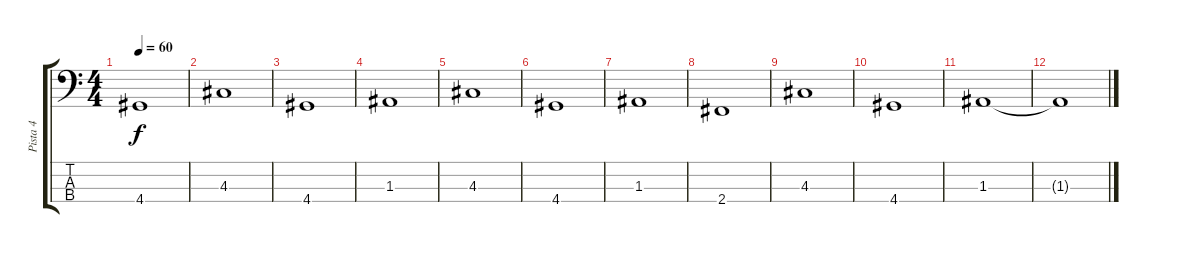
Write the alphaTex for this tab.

\track ("Pista 4" "Pista 4") {instrument fretlessbass}
\staff {score tabs}
\tuning (G2 D2 A1 E1) {hide}
\ts (4 4)
\tempo 60
\clef f4
\ks c
4.4.1{dy f} |
4.3.1 |
4.4.1 |
1.3.1 |
4.3.1 |
4.4.1 |
1.3.1 |
2.4.1 |
4.3.1 |
4.4.1 |
1.3.1 |
1.3{t}.1
